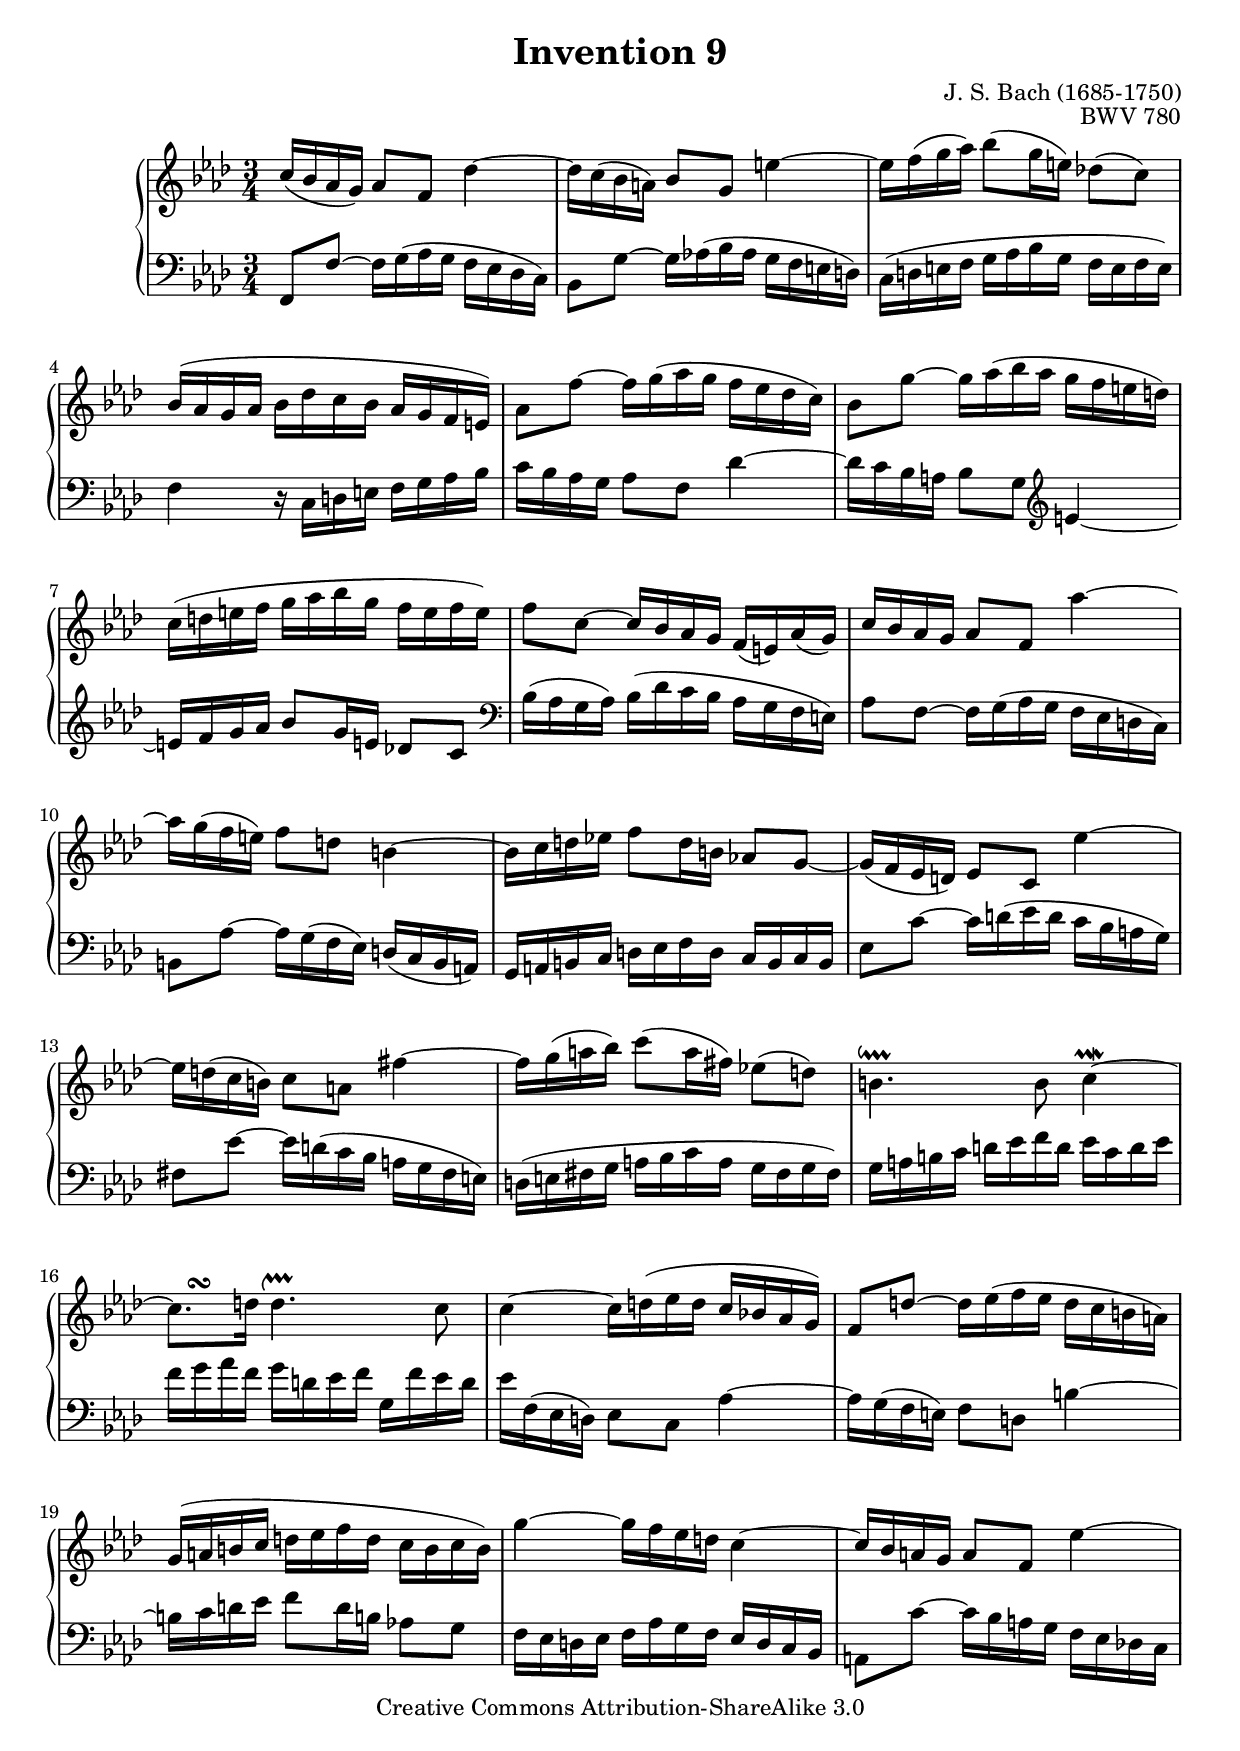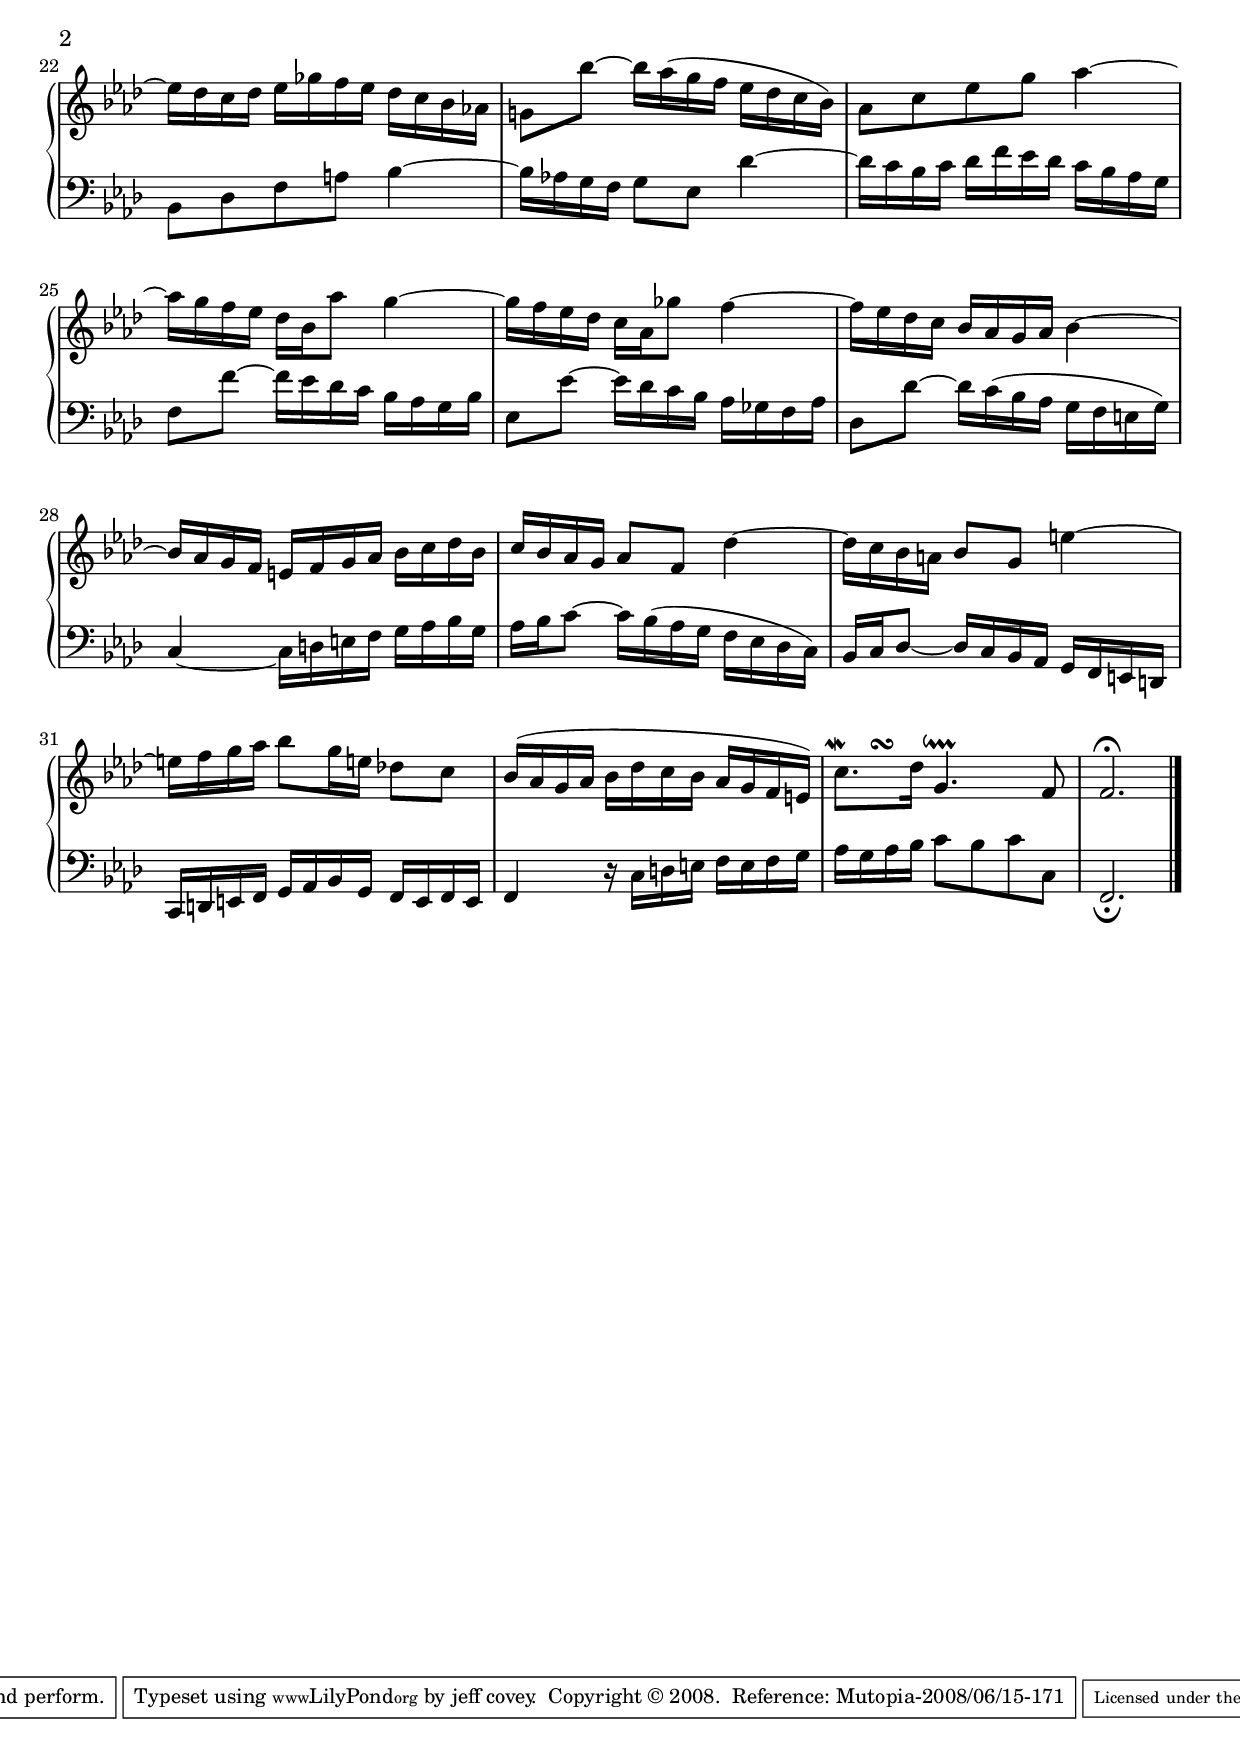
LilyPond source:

\header {
   title             = "Invention 9"
   composer          = "J. S. Bach (1685-1750)"
   opus              = "BWV 780"
   
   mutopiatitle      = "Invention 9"
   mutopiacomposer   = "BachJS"
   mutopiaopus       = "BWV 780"
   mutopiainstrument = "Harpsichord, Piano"
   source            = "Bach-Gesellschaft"
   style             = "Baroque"
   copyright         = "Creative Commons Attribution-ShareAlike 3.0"
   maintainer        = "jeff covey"
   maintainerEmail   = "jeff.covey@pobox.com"
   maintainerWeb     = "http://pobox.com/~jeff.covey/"
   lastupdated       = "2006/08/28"
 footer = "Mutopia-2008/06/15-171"
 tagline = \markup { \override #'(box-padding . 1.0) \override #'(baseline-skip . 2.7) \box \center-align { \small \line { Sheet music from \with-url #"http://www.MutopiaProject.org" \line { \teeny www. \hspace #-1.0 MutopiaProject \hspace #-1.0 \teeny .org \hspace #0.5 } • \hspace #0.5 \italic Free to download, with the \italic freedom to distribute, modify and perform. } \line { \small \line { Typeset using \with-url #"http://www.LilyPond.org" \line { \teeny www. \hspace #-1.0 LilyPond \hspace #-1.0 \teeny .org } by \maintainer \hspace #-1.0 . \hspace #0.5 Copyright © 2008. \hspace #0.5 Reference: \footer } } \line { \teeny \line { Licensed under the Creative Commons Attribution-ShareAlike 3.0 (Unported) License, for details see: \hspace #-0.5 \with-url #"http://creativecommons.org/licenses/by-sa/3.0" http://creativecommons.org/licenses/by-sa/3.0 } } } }
}

\version "2.11.46"

global =  { \key f \minor \time 3/4 }

voiceOne =
\relative c'' {
   
   c16[(  bes aes  g)]  aes8[ f] des'4 ~                 | % 1
   des16[ c(  bes  a)]  bes8[ g] e'4   ~                 | % 2
   e16[ f( g  aes)]  bes8[( g16  e)]  des!8[(  c)]       | % 3
   bes16[( aes g aes]  bes[ des c bes]  aes[ g f  e)]    | % 4
   aes8[ f'] ~  f16[ g(   aes g  ]  f[ ees des  c)]      | % 5
   bes8[ g'] ~  g16[ aes( bes aes]  g[ f   e    d)]      | % 6
   c[( d e f]  g[ aes bes g]  f[ e f  e)]                | % 7
   f8[ c] ~  c16[ bes aes g]  f[(  e) aes(  g)]          | % 8
   c16[   bes aes g]  aes8[ f] aes'4 ~                   | % 9
   aes16[ g(  f   e)]  f8[   d] b4 ~                     | % 10
   b16[ c d ees!]  f8[ d16 b]  aes!8[ g] ~               | % 11
   g16[( f ees  d)]  ees8[ c] ees'4 ~                    | % 12
   ees16[ d( c  b)]  c8[   a] fis'4 ~                    | % 13
   fis16[ g( a  bes)]  c8[( a16  fis)]  ees!8[(  d)]     | % 14
   b4.^\downprall b8 c4^\prallmordent ~                  | % 15
   %c8.[^\turn d16]
   c8.^\markup { \hspace #3.0 \musicglyph #"scripts.turn" } d16
   d4.^\upprall   c8                                     | % 16
   c4 ~  c16[ d( ees d]  c[ bes! aes  g)]                | % 17
   f8[ d'] ~  d16[ ees( f ees]  d[ c b  a)]              | % 18
   g[( a b c]  d[ ees f d]  c[ b c  b)]                  | % 19
   g'4   ~  g16[ f ees d] c4 ~                           | % 20
   c16[ bes a g]  a8[ f] ees'4 ~                         | % 21
   ees16[ des c des]  ees[ ges f ees]  des[ c bes aes!]  | % 22
   g!8[ bes'] ~  bes16[ aes( g f]  ees[ des c  bes)]     | % 23
   aes8[ c ees g] aes4 ~                                 | % 24
   aes16[ g f ees]  des[ bes aes'8] g4   ~               | % 25
   g16[ f ees des]  c[   aes ges'8] f4   ~               | % 26
   f16[ ees des c]  bes[ aes g aes] bes4 ~               | % 27
   bes16[ aes g f]  e[ f g aes]  bes[ c des bes]         | % 28
   c[ bes aes g]  aes8[ f] des'4 ~                       | % 29
   des16[ c bes a]  bes8[ g] e'4 ~                       | % 30
   e16[ f g aes]  bes8[ g16 e]  des!8[ c]                | % 31
   bes16[( aes g aes]  bes[ des c bes]  aes[ g f  e)]    | % 32
   % c'8.[^\mordent\turn des16] g,4.^\downprall f8 f2.^\fermata
   c'8.^\markup { \musicglyph #"scripts.mordent"
   \hspace #2.0 \musicglyph #"scripts.turn" } des16
   g,4.^\downprall f8                                    | % 33
   f2.^\fermata                                          | % 34
   \bar "|."
}

voiceTwo =
\relative c, {
   \clef "bass"
   
   f8[   f'] ~  f16[ g(   aes g  ]  f[ ees des  c)]      | % 1
   bes8[ g'] ~  g16[ aes!( bes aes]  g[ f   e    d)]     | % 2
   c[( d e f]  g[ aes bes g]  f[ e f  e)]                | % 3
   f4 r16  c[ d e]  f[ g aes bes]                        | % 4
   c[     bes aes g]  aes8[ f]                des'4 ~    | % 5
   des16[ c   bes a]  bes8[ g] \clef "treble" e'4   ~    | % 6
   e16[ f g aes]  bes8[ g16 e]  des!8[ c] \clef "bass"   | % 7
   bes16[( aes g  aes)]  bes[( des c bes]  aes[ g f  e)] | % 8
   aes8[ f   ] ~  f16[   g( aes  g]  f[ ees d  c)]       | % 9
   b8[   aes'] ~  aes16[ g( f  ees)]  d[( c  b  a)]      | % 10
   g[ a b c]  d[ ees f d]  c[ b c b]                     | % 11
   ees8[ c'  ] ~  c16[   d( ees d]  c[ bes a    g)]      | % 12
   fis8[ ees'] ~  ees16[ d( c bes]  a[ g   fis  e)]      | % 13
   d[( e fis g]  a[ bes c a]  g[ fis g  fis)]            | % 14
   g[ a b   c]  d[ ees f   d]  ees[  c  d   ees]         | % 15
   f[ g aes f]  g[ d ees f]  g,[ f' ees d]               | % 16
   ees[ f,( ees  d)]  ees8[ c] aes'4 ~                   | % 17
   aes16[ g( f  e)]  f8[ d] b'4 ~                        | % 18
   b16[ c d ees]  f8[ d16 b]  aes!8[ g]                  | % 19
   f16[ ees d ees]  f[ aes g f]  ees[ d c bes]           | % 20
   a8[ c'] ~  c16[ bes a g]  f[ ees des! c]              | % 21
   bes8[ des f a] bes4 ~                                 | % 22
   bes16[ aes! g f]  g8[ ees] des'4 ~                    | % 23
   des16[ c bes c]  des[ f ees des]  c[ bes aes g]       | % 24
   f8[ f']      ~  f16[   ees des c  ]  bes[ aes g bes]  | % 25
   ees,8[ ees'] ~  ees16[ des c   bes]  aes[ ges f aes]  | % 26
   des,8[ des'] ~  des16[ c(  bes aes]  g[ f e  g)]      | % 27
   c,4 ~  c16[ d e f]  g[ aes bes g]                     | % 28
   aes[ bes c8] ~ c16[ bes( aes g]  f[ es des  c)]       | % 29
   bes[ c des8] ~  des16[ c bes aes]  g[ f e d]          | % 30
   c[ d e f]  g[ aes bes g]  f[ e f e]                   | % 31
   f4 r16  c'[ d e]  f[ e f g]                           | % 32
   aes[ g aes bes]  c8[ bes c c,]                        | % 33
   f,2._\fermata                                         | % 34
   \bar "|."
}

\score {
   \context GrandStaff <<
      \context Staff = "one" <<
         \voiceOne
         \global
      >>
      \context Staff = "two" <<
         \voiceTwo
         \global
      >>
   >>
   
   \layout{ }
   
  \midi {
    \context {
      \Score
      tempoWholesPerMinute = #(ly:make-moment 94 4)
      }
    }


}

%{
   changes by Urs Metzger, 2005/12/25
   version 2.6.0 => 2.6.4
   voicetwo, bar 15: e => ees (3 times)
%}

